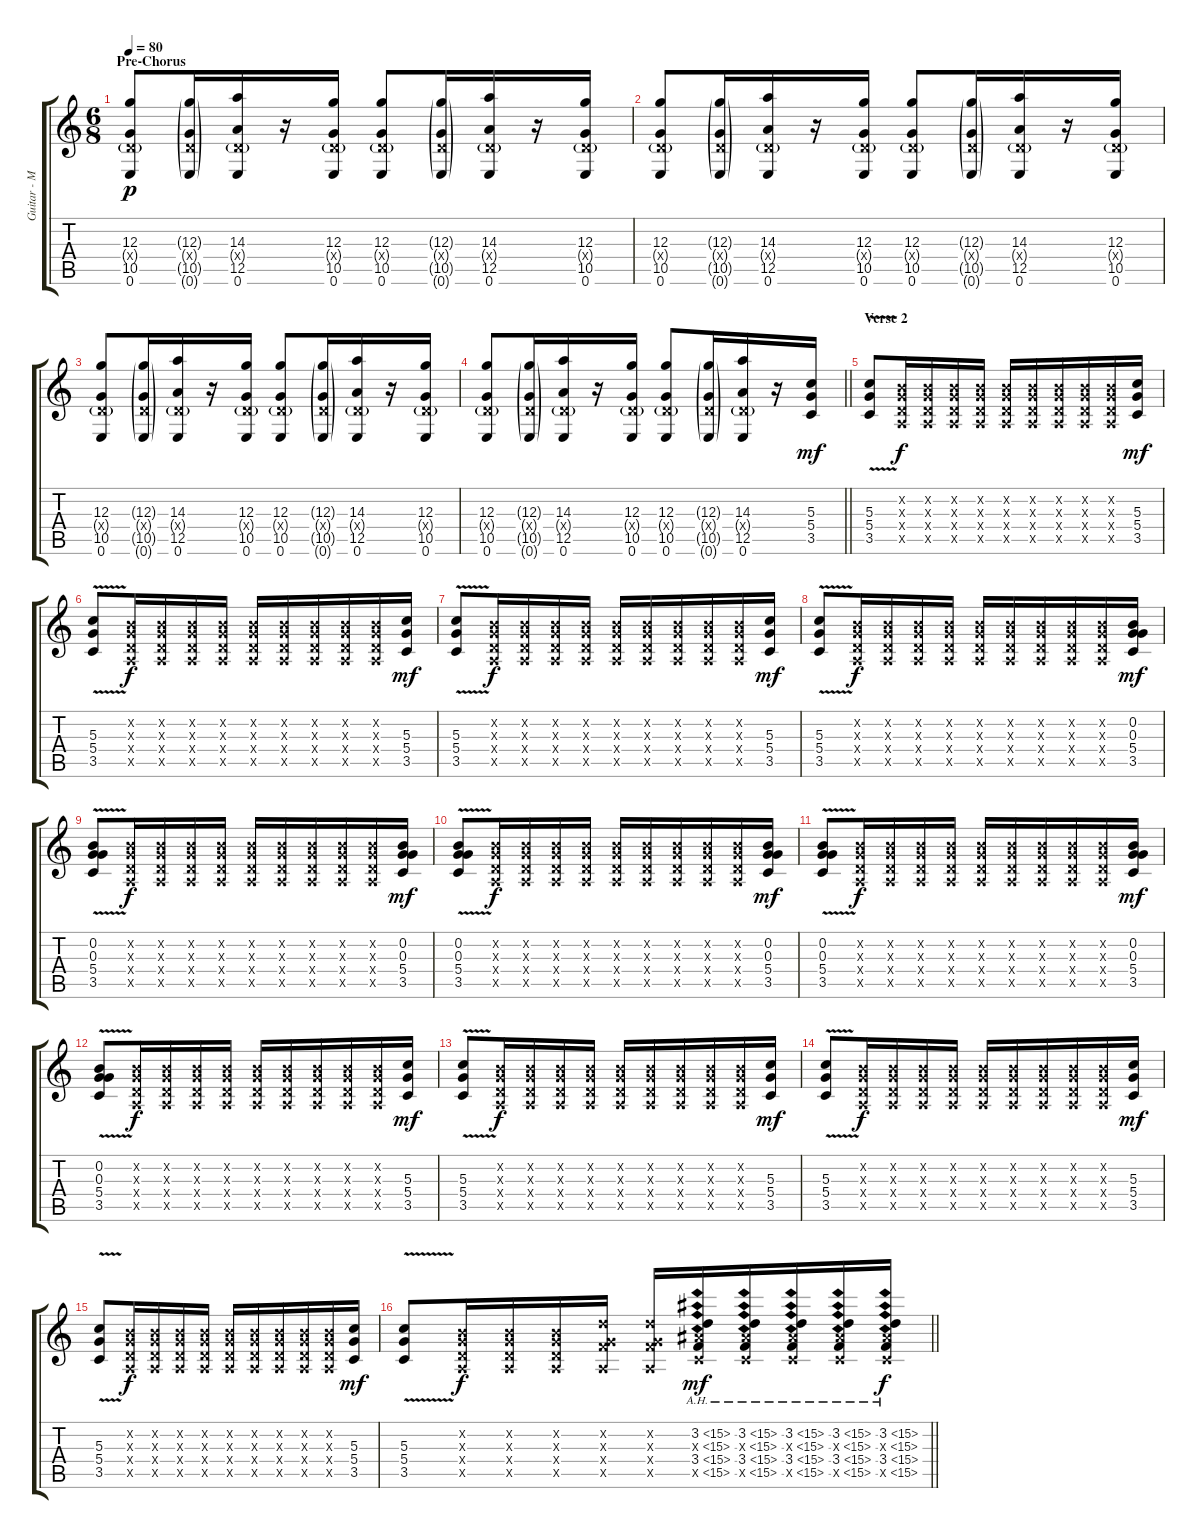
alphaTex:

\track ("Guitar - Mark Engles" "Guitar - M") {instrument distortionguitar}
\staff {score tabs}
\tuning (E4 B3 G3 D3 A2 E2) {hide}
\ts (6 8)
\section ("" "Pre-Chorus")
\tempo 80
\clef g2
\ks c
(12.3 0.4{g x} 10.5 0.6).8{dy p} (12.3{g} 0.4{g x} 10.5{g} 0.6{g}).16 (14.3 0.4{g x} 12.5 0.6).16 r.16 (12.3 0.4{g x} 10.5 0.6).16 (12.3 0.4{g x} 10.5 0.6).8 (12.3{g} 0.4{g x} 10.5{g} 0.6{g}).16 (14.3 0.4{g x} 12.5 0.6).16 r.16 (12.3 0.4{g x} 10.5 0.6).16 |
(12.3 0.4{g x} 10.5 0.6).8 (12.3{g} 0.4{g x} 10.5{g} 0.6{g}).16 (14.3 0.4{g x} 12.5 0.6).16 r.16 (12.3 0.4{g x} 10.5 0.6).16 (12.3 0.4{g x} 10.5 0.6).8 (12.3{g} 0.4{g x} 10.5{g} 0.6{g}).16 (14.3 0.4{g x} 12.5 0.6).16 r.16 (12.3 0.4{g x} 10.5 0.6).16 |
(12.3 0.4{g x} 10.5 0.6).8 (12.3{g} 0.4{g x} 10.5{g} 0.6{g}).16 (14.3 0.4{g x} 12.5 0.6).16 r.16 (12.3 0.4{g x} 10.5 0.6).16 (12.3 0.4{g x} 10.5 0.6).8 (12.3{g} 0.4{g x} 10.5{g} 0.6{g}).16 (14.3 0.4{g x} 12.5 0.6).16 r.16 (12.3 0.4{g x} 10.5 0.6).16 |
\barLineRight lightlight
(12.3 0.4{g x} 10.5 0.6).8 (12.3{g} 0.4{g x} 10.5{g} 0.6{g}).16 (14.3 0.4{g x} 12.5 0.6).16 r.16 (12.3 0.4{g x} 10.5 0.6).16 (12.3 0.4{g x} 10.5 0.6).8 (12.3{g} 0.4{g x} 10.5{g} 0.6{g}).16 (14.3 0.4{g x} 12.5 0.6).16 r.16 (5.3 5.4 3.5).16{dy mf} |
\section ("" "Verse 2")
(5.3{v} 5.4{v} 3.5{v}).8 (0.2{x} 0.3{x} 0.4{x} 0.5{x}).16{dy f} (0.2{x} 0.3{x} 0.4{x} 0.5{x}).16 (0.2{x} 0.3{x} 0.4{x} 0.5{x}).16 (0.2{x} 0.3{x} 0.4{x} 0.5{x}).16 (0.2{x} 0.3{x} 0.4{x} 0.5{x}).16 (0.2{x} 0.3{x} 0.4{x} 0.5{x}).16 (0.2{x} 0.3{x} 0.4{x} 0.5{x}).16 (0.2{x} 0.3{x} 0.4{x} 0.5{x}).16 (0.2{x} 0.3{x} 0.4{x} 0.5{x}).16 (5.3 5.4 3.5).16{dy mf} |
(5.3{v} 5.4{v} 3.5{v}).8 (0.2{x} 0.3{x} 0.4{x} 0.5{x}).16{dy f} (0.2{x} 0.3{x} 0.4{x} 0.5{x}).16 (0.2{x} 0.3{x} 0.4{x} 0.5{x}).16 (0.2{x} 0.3{x} 0.4{x} 0.5{x}).16 (0.2{x} 0.3{x} 0.4{x} 0.5{x}).16 (0.2{x} 0.3{x} 0.4{x} 0.5{x}).16 (0.2{x} 0.3{x} 0.4{x} 0.5{x}).16 (0.2{x} 0.3{x} 0.4{x} 0.5{x}).16 (0.2{x} 0.3{x} 0.4{x} 0.5{x}).16 (5.3 5.4 3.5).16{dy mf} |
(5.3{v} 5.4{v} 3.5{v}).8 (0.2{x} 0.3{x} 0.4{x} 0.5{x}).16{dy f} (0.2{x} 0.3{x} 0.4{x} 0.5{x}).16 (0.2{x} 0.3{x} 0.4{x} 0.5{x}).16 (0.2{x} 0.3{x} 0.4{x} 0.5{x}).16 (0.2{x} 0.3{x} 0.4{x} 0.5{x}).16 (0.2{x} 0.3{x} 0.4{x} 0.5{x}).16 (0.2{x} 0.3{x} 0.4{x} 0.5{x}).16 (0.2{x} 0.3{x} 0.4{x} 0.5{x}).16 (0.2{x} 0.3{x} 0.4{x} 0.5{x}).16 (5.3 5.4 3.5).16{dy mf} |
(5.3{v} 5.4{v} 3.5{v}).8 (0.2{x} 0.3{x} 0.4{x} 0.5{x}).16{dy f} (0.2{x} 0.3{x} 0.4{x} 0.5{x}).16 (0.2{x} 0.3{x} 0.4{x} 0.5{x}).16 (0.2{x} 0.3{x} 0.4{x} 0.5{x}).16 (0.2{x} 0.3{x} 0.4{x} 0.5{x}).16 (0.2{x} 0.3{x} 0.4{x} 0.5{x}).16 (0.2{x} 0.3{x} 0.4{x} 0.5{x}).16 (0.2{x} 0.3{x} 0.4{x} 0.5{x}).16 (0.2{x} 0.3{x} 0.4{x} 0.5{x}).16 (0.2 0.3 5.4 3.5).16{dy mf} |
(0.2{v} 0.3{v} 5.4{v} 3.5{v}).8 (0.2{x} 0.3{x} 0.4{x} 0.5{x}).16{dy f} (0.2{x} 0.3{x} 0.4{x} 0.5{x}).16 (0.2{x} 0.3{x} 0.4{x} 0.5{x}).16 (0.2{x} 0.3{x} 0.4{x} 0.5{x}).16 (0.2{x} 0.3{x} 0.4{x} 0.5{x}).16 (0.2{x} 0.3{x} 0.4{x} 0.5{x}).16 (0.2{x} 0.3{x} 0.4{x} 0.5{x}).16 (0.2{x} 0.3{x} 0.4{x} 0.5{x}).16 (0.2{x} 0.3{x} 0.4{x} 0.5{x}).16 (0.2 0.3 5.4 3.5).16{dy mf} |
(0.2{v} 0.3{v} 5.4{v} 3.5{v}).8 (0.2{x} 0.3{x} 0.4{x} 0.5{x}).16{dy f} (0.2{x} 0.3{x} 0.4{x} 0.5{x}).16 (0.2{x} 0.3{x} 0.4{x} 0.5{x}).16 (0.2{x} 0.3{x} 0.4{x} 0.5{x}).16 (0.2{x} 0.3{x} 0.4{x} 0.5{x}).16 (0.2{x} 0.3{x} 0.4{x} 0.5{x}).16 (0.2{x} 0.3{x} 0.4{x} 0.5{x}).16 (0.2{x} 0.3{x} 0.4{x} 0.5{x}).16 (0.2{x} 0.3{x} 0.4{x} 0.5{x}).16 (0.2 0.3 5.4 3.5).16{dy mf} |
(0.2{v} 0.3{v} 5.4{v} 3.5{v}).8 (0.2{x} 0.3{x} 0.4{x} 0.5{x}).16{dy f} (0.2{x} 0.3{x} 0.4{x} 0.5{x}).16 (0.2{x} 0.3{x} 0.4{x} 0.5{x}).16 (0.2{x} 0.3{x} 0.4{x} 0.5{x}).16 (0.2{x} 0.3{x} 0.4{x} 0.5{x}).16 (0.2{x} 0.3{x} 0.4{x} 0.5{x}).16 (0.2{x} 0.3{x} 0.4{x} 0.5{x}).16 (0.2{x} 0.3{x} 0.4{x} 0.5{x}).16 (0.2{x} 0.3{x} 0.4{x} 0.5{x}).16 (0.2 0.3 5.4 3.5).16{dy mf} |
(0.2{v} 0.3{v} 5.4{v} 3.5{v}).8 (0.2{x} 0.3{x} 0.4{x} 0.5{x}).16{dy f} (0.2{x} 0.3{x} 0.4{x} 0.5{x}).16 (0.2{x} 0.3{x} 0.4{x} 0.5{x}).16 (0.2{x} 0.3{x} 0.4{x} 0.5{x}).16 (0.2{x} 0.3{x} 0.4{x} 0.5{x}).16 (0.2{x} 0.3{x} 0.4{x} 0.5{x}).16 (0.2{x} 0.3{x} 0.4{x} 0.5{x}).16 (0.2{x} 0.3{x} 0.4{x} 0.5{x}).16 (0.2{x} 0.3{x} 0.4{x} 0.5{x}).16 (5.3 5.4 3.5).16{dy mf} |
(5.3{v} 5.4{v} 3.5{v}).8 (0.2{x} 0.3{x} 0.4{x} 0.5{x}).16{dy f} (0.2{x} 0.3{x} 0.4{x} 0.5{x}).16 (0.2{x} 0.3{x} 0.4{x} 0.5{x}).16 (0.2{x} 0.3{x} 0.4{x} 0.5{x}).16 (0.2{x} 0.3{x} 0.4{x} 0.5{x}).16 (0.2{x} 0.3{x} 0.4{x} 0.5{x}).16 (0.2{x} 0.3{x} 0.4{x} 0.5{x}).16 (0.2{x} 0.3{x} 0.4{x} 0.5{x}).16 (0.2{x} 0.3{x} 0.4{x} 0.5{x}).16 (5.3 5.4 3.5).16{dy mf} |
(5.3{v} 5.4{v} 3.5{v}).8 (0.2{x} 0.3{x} 0.4{x} 0.5{x}).16{dy f} (0.2{x} 0.3{x} 0.4{x} 0.5{x}).16 (0.2{x} 0.3{x} 0.4{x} 0.5{x}).16 (0.2{x} 0.3{x} 0.4{x} 0.5{x}).16 (0.2{x} 0.3{x} 0.4{x} 0.5{x}).16 (0.2{x} 0.3{x} 0.4{x} 0.5{x}).16 (0.2{x} 0.3{x} 0.4{x} 0.5{x}).16 (0.2{x} 0.3{x} 0.4{x} 0.5{x}).16 (0.2{x} 0.3{x} 0.4{x} 0.5{x}).16 (5.3 5.4 3.5).16{dy mf} |
(5.3{v} 5.4{v} 3.5{v}).8 (0.2{x} 0.3{x} 0.4{x} 0.5{x}).16{dy f} (0.2{x} 0.3{x} 0.4{x} 0.5{x}).16 (0.2{x} 0.3{x} 0.4{x} 0.5{x}).16 (0.2{x} 0.3{x} 0.4{x} 0.5{x}).16 (0.2{x} 0.3{x} 0.4{x} 0.5{x}).16 (0.2{x} 0.3{x} 0.4{x} 0.5{x}).16 (0.2{x} 0.3{x} 0.4{x} 0.5{x}).16 (0.2{x} 0.3{x} 0.4{x} 0.5{x}).16 (0.2{x} 0.3{x} 0.4{x} 0.5{x}).16 (5.3 5.4 3.5).16{dy mf} |
\barLineRight lightlight
(5.3{v} 5.4{v} 3.5{v}).8 (0.2{x} 0.3{x} 0.4{x} 0.5{x}).16{dy f} (0.2{x} 0.3{x} 0.4{x} 0.5{x}).16 (0.2{x} 0.3{x} 0.4{x} 0.5{x}).16 (3.2{x} 0.3{x} 3.4{x} 0.5{x}).16 (3.2{x} 0.3{x} 3.4{x} 0.5{x}).16 (3.2{ah 12} 3.3{ah 12 x} 3.4{ah 12} 3.5{ah 12 x}).16{dy mf} (3.2{ah 12} 3.3{ah 12 x} 3.4{ah 12} 3.5{ah 12 x}).16 (3.2{ah 12} 3.3{ah 12 x} 3.4{ah 12} 3.5{ah 12 x}).16 (3.2{ah 12} 3.3{ah 12 x} 3.4{ah 12} 3.5{ah 12 x}).16 (3.2{ah 12} 3.3{ah 12 x} 3.4{ah 12} 3.5{ah 12 x}).16{dy f}
